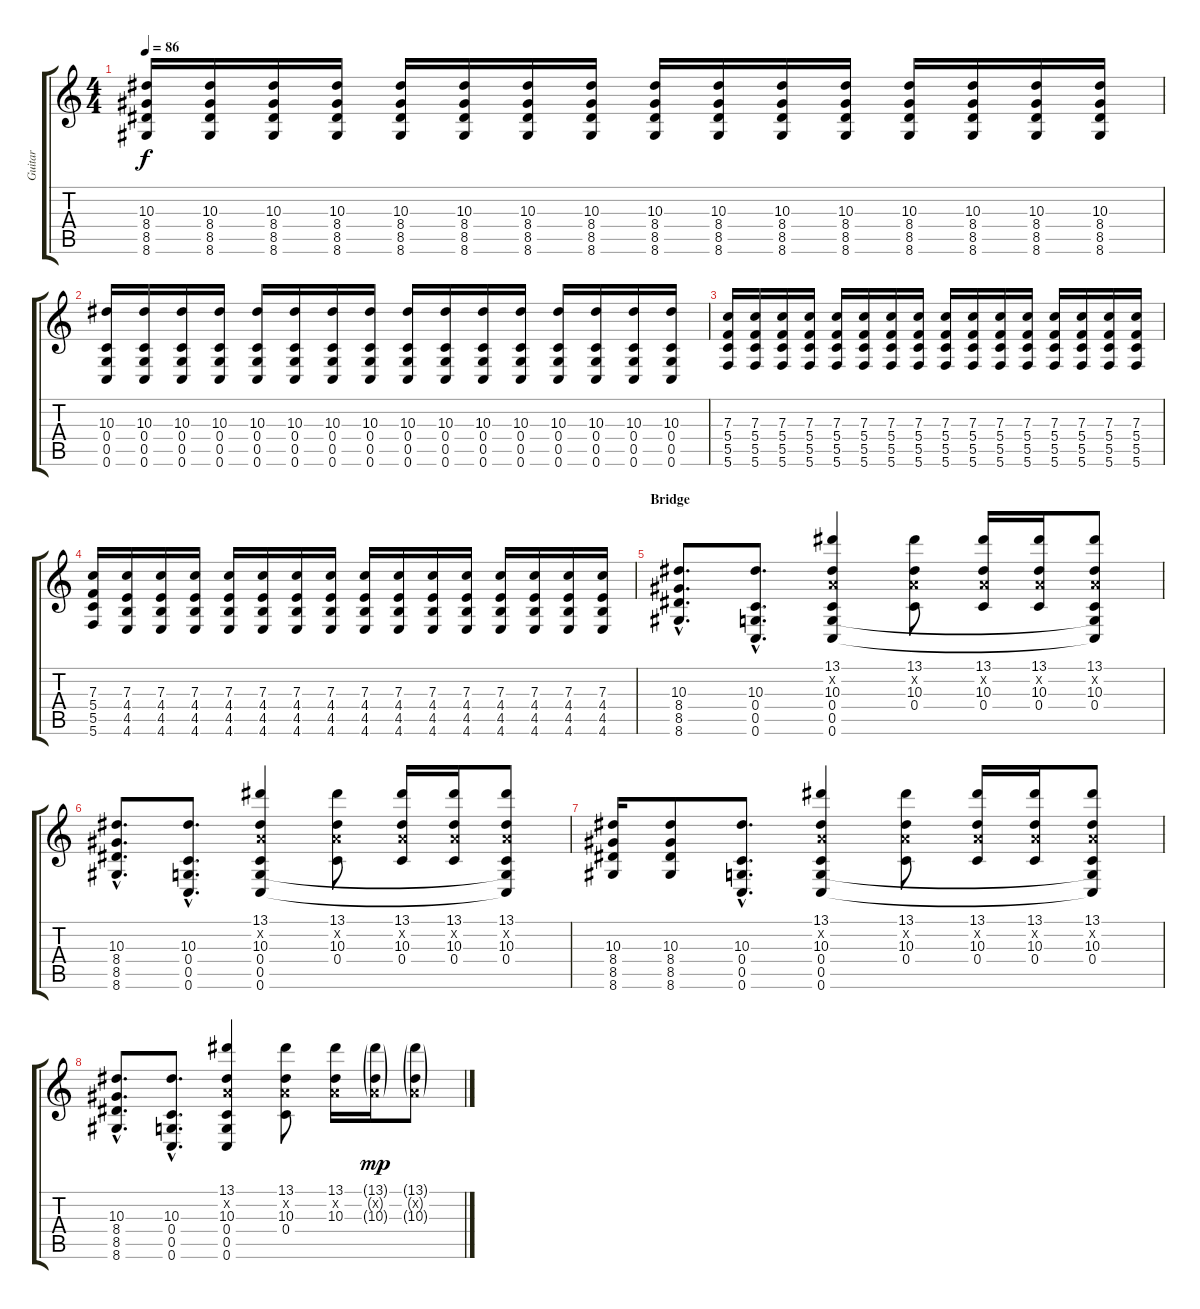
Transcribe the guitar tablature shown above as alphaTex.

\track ("Guitar" "Guitar") {instrument distortionguitar}
\staff {score tabs}
\tuning (D4 A3 F3 C3 G2 C2) {hide}
\ts (4 4)
\tempo 86
\clef g2
\ks c
(10.3 8.4 8.5 8.6).16{dy f} (10.3 8.4 8.5 8.6).16 (10.3 8.4 8.5 8.6).16 (10.3 8.4 8.5 8.6).16 (10.3 8.4 8.5 8.6).16 (10.3 8.4 8.5 8.6).16 (10.3 8.4 8.5 8.6).16 (10.3 8.4 8.5 8.6).16 (10.3 8.4 8.5 8.6).16 (10.3 8.4 8.5 8.6).16 (10.3 8.4 8.5 8.6).16 (10.3 8.4 8.5 8.6).16 (10.3 8.4 8.5 8.6).16 (10.3 8.4 8.5 8.6).16 (10.3 8.4 8.5 8.6).16 (10.3 8.4 8.5 8.6).16 |
(10.3 0.4 0.5 0.6).16 (10.3 0.4 0.5 0.6).16 (10.3 0.4 0.5 0.6).16 (10.3 0.4 0.5 0.6).16 (10.3 0.4 0.5 0.6).16 (10.3 0.4 0.5 0.6).16 (10.3 0.4 0.5 0.6).16 (10.3 0.4 0.5 0.6).16 (10.3 0.4 0.5 0.6).16 (10.3 0.4 0.5 0.6).16 (10.3 0.4 0.5 0.6).16 (10.3 0.4 0.5 0.6).16 (10.3 0.4 0.5 0.6).16 (10.3 0.4 0.5 0.6).16 (10.3 0.4 0.5 0.6).16 (10.3 0.4 0.5 0.6).16 |
(7.3 5.4 5.5 5.6).16 (7.3 5.4 5.5 5.6).16 (7.3 5.4 5.5 5.6).16 (7.3 5.4 5.5 5.6).16 (7.3 5.4 5.5 5.6).16 (7.3 5.4 5.5 5.6).16 (7.3 5.4 5.5 5.6).16 (7.3 5.4 5.5 5.6).16 (7.3 5.4 5.5 5.6).16 (7.3 5.4 5.5 5.6).16 (7.3 5.4 5.5 5.6).16 (7.3 5.4 5.5 5.6).16 (7.3 5.4 5.5 5.6).16 (7.3 5.4 5.5 5.6).16 (7.3 5.4 5.5 5.6).16 (7.3 5.4 5.5 5.6).16 |
(7.3 5.4 5.5 5.6).16 (7.3 4.4 4.5 4.6).16 (7.3 4.4 4.5 4.6).16 (7.3 4.4 4.5 4.6).16 (7.3 4.4 4.5 4.6).16 (7.3 4.4 4.5 4.6).16 (7.3 4.4 4.5 4.6).16 (7.3 4.4 4.5 4.6).16 (7.3 4.4 4.5 4.6).16 (7.3 4.4 4.5 4.6).16 (7.3 4.4 4.5 4.6).16 (7.3 4.4 4.5 4.6).16 (7.3 4.4 4.5 4.6).16 (7.3 4.4 4.5 4.6).16 (7.3 4.4 4.5 4.6).16 (7.3 4.4 4.5 4.6).16 |
\section ("" "Bridge")
(10.3{hac} 8.4{hac} 8.5{hac} 8.6{hac}).8{d balance 8} (10.3{hac} 0.4{hac} 0.5{hac} 0.6{hac}).8{d} (13.1 0.2{x} 10.3 0.4 0.5 0.6).4 (13.1 0.2{x} 10.3 0.4).8 (13.1 0.2{x} 10.3 0.4).16 (13.1 0.2{x} 10.3 0.4).16 (13.1 0.2{x} 10.3 0.4 0.5{t} 0.6{t}).8 |
(10.3{hac} 8.4{hac} 8.5{hac} 8.6{hac}).8{d} (10.3{hac} 0.4{hac} 0.5{hac} 0.6{hac}).8{d} (13.1 0.2{x} 10.3 0.4 0.5 0.6).4 (13.1 0.2{x} 10.3 0.4).8 (13.1 0.2{x} 10.3 0.4).16 (13.1 0.2{x} 10.3 0.4).16 (13.1 0.2{x} 10.3 0.4 0.5{t} 0.6{t}).8 |
(10.3 8.4 8.5 8.6).16 (10.3 8.4 8.5 8.6).8 (10.3{hac} 0.4{hac} 0.5{hac} 0.6{hac}).8{d} (13.1 0.2{x} 10.3 0.4 0.5 0.6).4 (13.1 0.2{x} 10.3 0.4).8 (13.1 0.2{x} 10.3 0.4).16 (13.1 0.2{x} 10.3 0.4).16 (13.1 0.2{x} 10.3 0.4 0.5{t} 0.6{t}).8 |
(10.3{hac} 8.4{hac} 8.5{hac} 8.6{hac}).8{d} (10.3{hac} 0.4{hac} 0.5{hac} 0.6{hac}).8{d} (13.1 0.2{x} 10.3 0.4 0.5 0.6).4 (13.1 0.2{x} 10.3 0.4).8 (13.1 0.2{x} 10.3).16 (13.1{g} 0.2{g x} 10.3{g}).16{dy mp} (13.1{g} 0.2{g x} 10.3{g}).8
